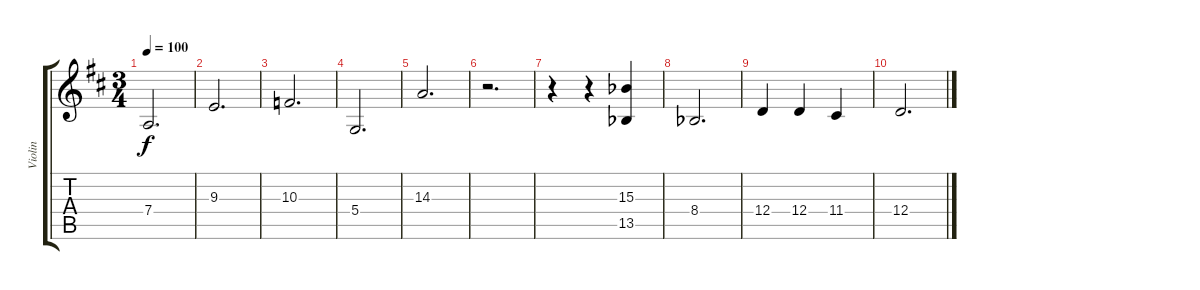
\track ("Violin" "Violin") {instrument violin}
\staff {score tabs}
\tuning (E4 B3 G3 D3 A2 E2) {hide}
\ts (3 4)
\tempo 100
\clef g2
\ks bminor
7.4.2{d dy f} |
9.3.2{d} |
10.3.2{d} |
5.4.2{d} |
14.3.2{d} |
r.2{d} |
r.4 r.4 (15.3{acc b} 13.5{acc b}).4 |
8.4{acc b}.2{d} |
12.4.4 12.4.4 11.4.4 |
12.4.2{d}
